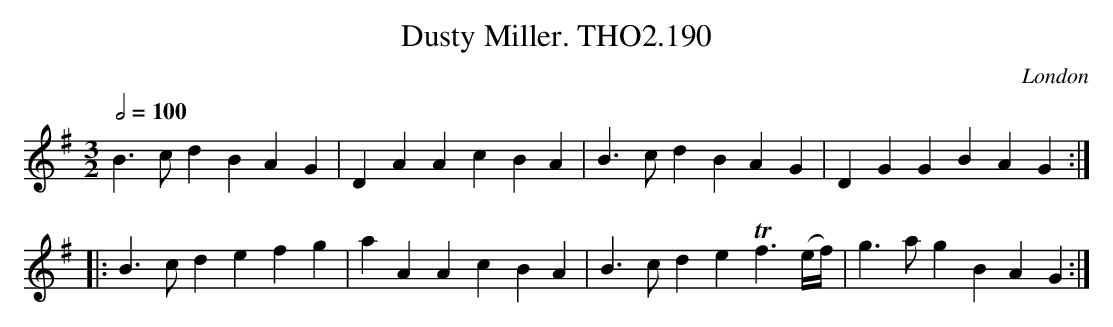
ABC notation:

X:1
T:Dusty Miller. THO2.190
O:London
M:3/2
L:1/8
Q:1/2=100
K:G
B3c d2 B2 A2G2|D2A2A2c2B2A2|B3cd2B2A2G2|D2G2G2B2A2G2:|
|:B3cd2e2f2g2|a2A2A2c2B2A2|B3cd2e2 Tf3 (e/f/)|g3a g2 B2A2G2:|
